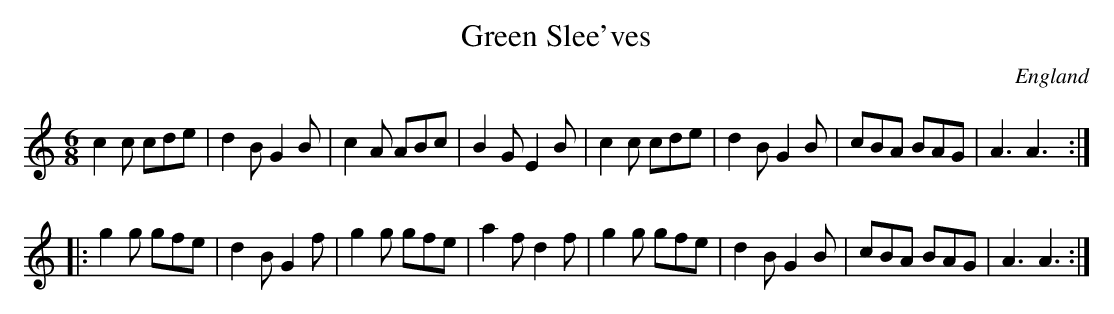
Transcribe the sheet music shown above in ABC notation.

X:1
T:Green Slee'ves
L:1/8
M:6/8
O:England
K:A minor
c2c cde | d2B G2B | c2A ABc | B2G E2B |\
c2c cde | d2B G2B | cBA BAG | A3 A3 ::
g2g gfe | d2B G2f | g2g gfe | a2f d2f |\
g2g gfe | d2B G2B | cBA BAG | A3 A3 :|
